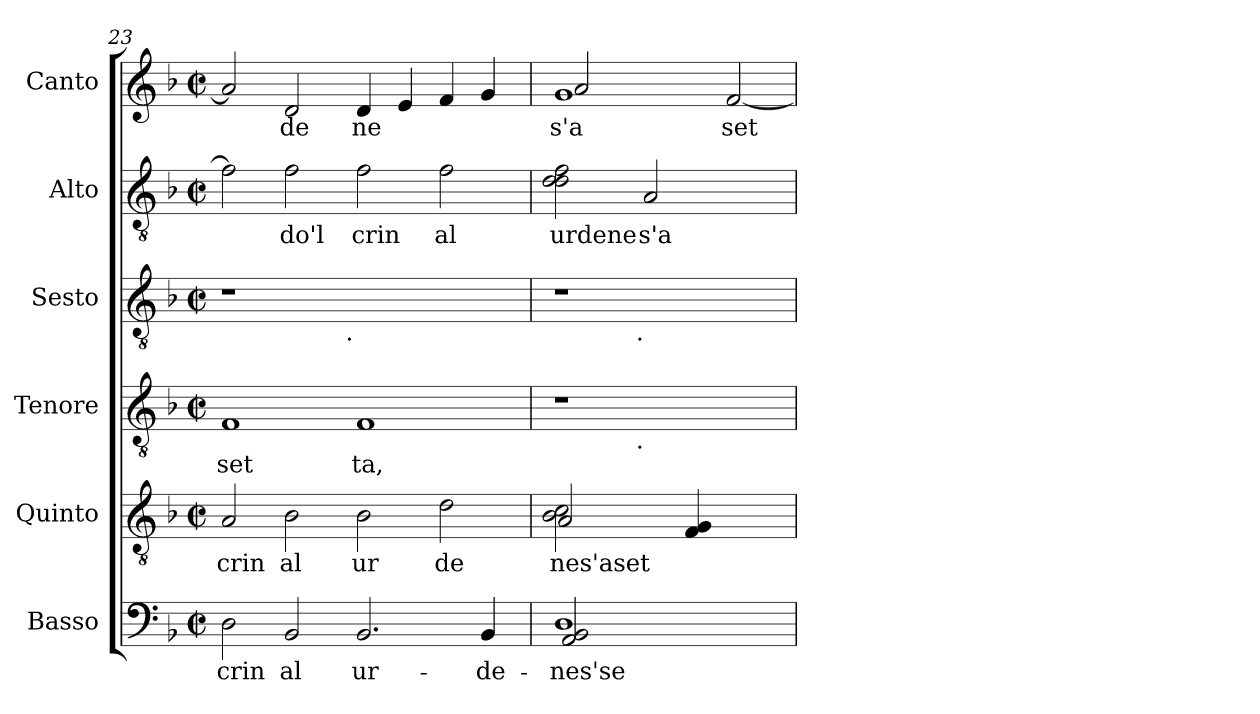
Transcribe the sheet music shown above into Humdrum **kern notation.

**kern	**text	**kern	**text	**kern	**text	**kern	**kern	**text	**kern	**text
*part6	*part6	*part5	*part5	*part4	*part4	*part3	*part2	*part2	*part1	*part1
*staff6	*staff6	*staff5	*staff5	*staff4	*staff4	*staff3	*staff2	*staff2	*staff1	*staff1
*I"Basso	*	*I"Quinto	*	*I"Tenore	*	*I"Sesto	*I"Alto	*	*I"Canto	*
*clefF4	*	*clefGv2	*	*clefGv2	*	*clefGv2	*clefGv2	*	*clefG2	*
*k[b-]	*	*k[b-]	*	*k[b-]	*	*k[b-]	*k[b-]	*	*k[b-]	*
*F:	*	*F:	*	*F:	*	*F:	*F:	*	*F:	*
*M2/2	*	*M2/2	*	*M2/2	*	*M2/2	*M2/2	*	*M2/2	*
*met(c|)	*	*met(c|)	*	*met(c|)	*	*met(c|)	*met(c|)	*	*met(c|)	*
=23	=23	=23	=23	=23	=23	=23	=23	=23	=23	=23
!	!LO:LY:b:cj	!	!LO:LY:b:cj	!	!LO:LY:b:cj	!	!	!LO:LY:b:cj	!	!LO:LY:b:cj
*	*	*	*	*	*	*^	*	*	*	*
2D\	crin	2A/	crin	1F	set	1r	2ryy	2f\]	.	2a/]	.
!	!LO:LY:b:cj	!	!LO:LY:b:cj	!	!	!	!	!	!LO:LY:b:cj	!	!LO:LY:b:cj
2BB-/	al	2B-\	al	.	.	.	4...ryy	2f\	do'l	2d/	de
!	!	!	!	!	!	!	!LO:TX:b:t=.	!	!	!	!
.	.	.	.	.	.	.	1ryy	.	.	.	.
!	!LO:LY:b:cj	!	!LO:LY:b:cj	!	!LO:LY:b:cj	!	!	!	!LO:LY:b:cj	!	!LO:LY:b:cj
2.BB-/	ur-	2B-\	ur	1F	ta,	1ryy	.	2f\	crin	4d/	ne
!	!	!	!	!	!	!	!	!	!	!	!LO:LY:b:cj
.	.	.	.	.	.	.	.	.	.	4e/	.
!	!	!	!LO:LY:b:cj	!	!	!	!	!	!LO:LY:b:cj	!	!LO:LY:b:cj
.	.	2d\	de	.	.	.	.	2f\	al	4f/	.
!	!LO:LY:b:cj	!	!	!	!	!	!	!	!	!	!LO:LY:b:cj
4BB-/	-de-	.	.	.	.	.	.	.	.	4g/	.
.	.	.	.	.	.	.	32ryy	.	.	.	.
=24	=24	=24	=24	=24	=24	=24	=24	=24	=24	=24	=24
*^	*	*	*	*	*	*	*	*	*	*	*
!	!	!LO:LY:b:cj	!	!LO:LY:b:cj	!	!	!	!	!	!LO:LY:b:cj	!	!LO:LY:b:cj
*	*	*	*^	*	*^	*	*	*	*	*	*^	*
1D	2BB-/ 2AA/	-nes'se	2c\ 2B-\	2A/	nes'aset	1r	4ryy	.	1r	4ryy	2f\ 2d\ 2d\	urdene	1g	2a/	s'a
.	.	.	.	.	.	.	8...ryy	.	.	8...ryy	.	.	.	.	.
!	!	!	!	!	!	!	!	!	!	!LO:TX:b:t=.	!	!	!	!	!
!	!	!	!	!	!	!	!LO:TX:b:t=.	!	!	!	!	!	!	!	!
.	.	.	.	.	.	.	1ryy	.	.	1ryy	.	.	.	.	.
!	!	!	!	!	!	!	!	!	!	!	!	!LO:LY:b:cj	!	!	!
.	2ryy	.	4ryy	2ryy	.	.	.	.	.	.	2A/	s'a	.	1ryy	.
!	!	!	!	!	!LO:LY:b:cj	!	!	!	!	!	!	!	!	!	!
.	.	.	4G/ 4F/	.	.	.	.	.	.	.	.	.	.	.	.
!	!	!	!	!	!	!	!	!	!	!	!	!	!	!	!LO:LY:b:cj
2ryy	2ryy	.	2ryy	2ryy	.	2ryy	.	.	2ryy	.	2ryy	.	[<2f/	.	set
.	.	.	.	.	.	.	64ryy	.	.	64ryy	.	.	.	.	.
*v	*v	*	*	*	*	*v	*v	*	*v	*v	*	*	*v	*v	*
*	*	*v	*v	*	*	*	*	*	*	*	*
=	=	=	=	=	=	=	=	=	=	=
*-	*-	*-	*-	*-	*-	*-	*-	*-	*-	*-
